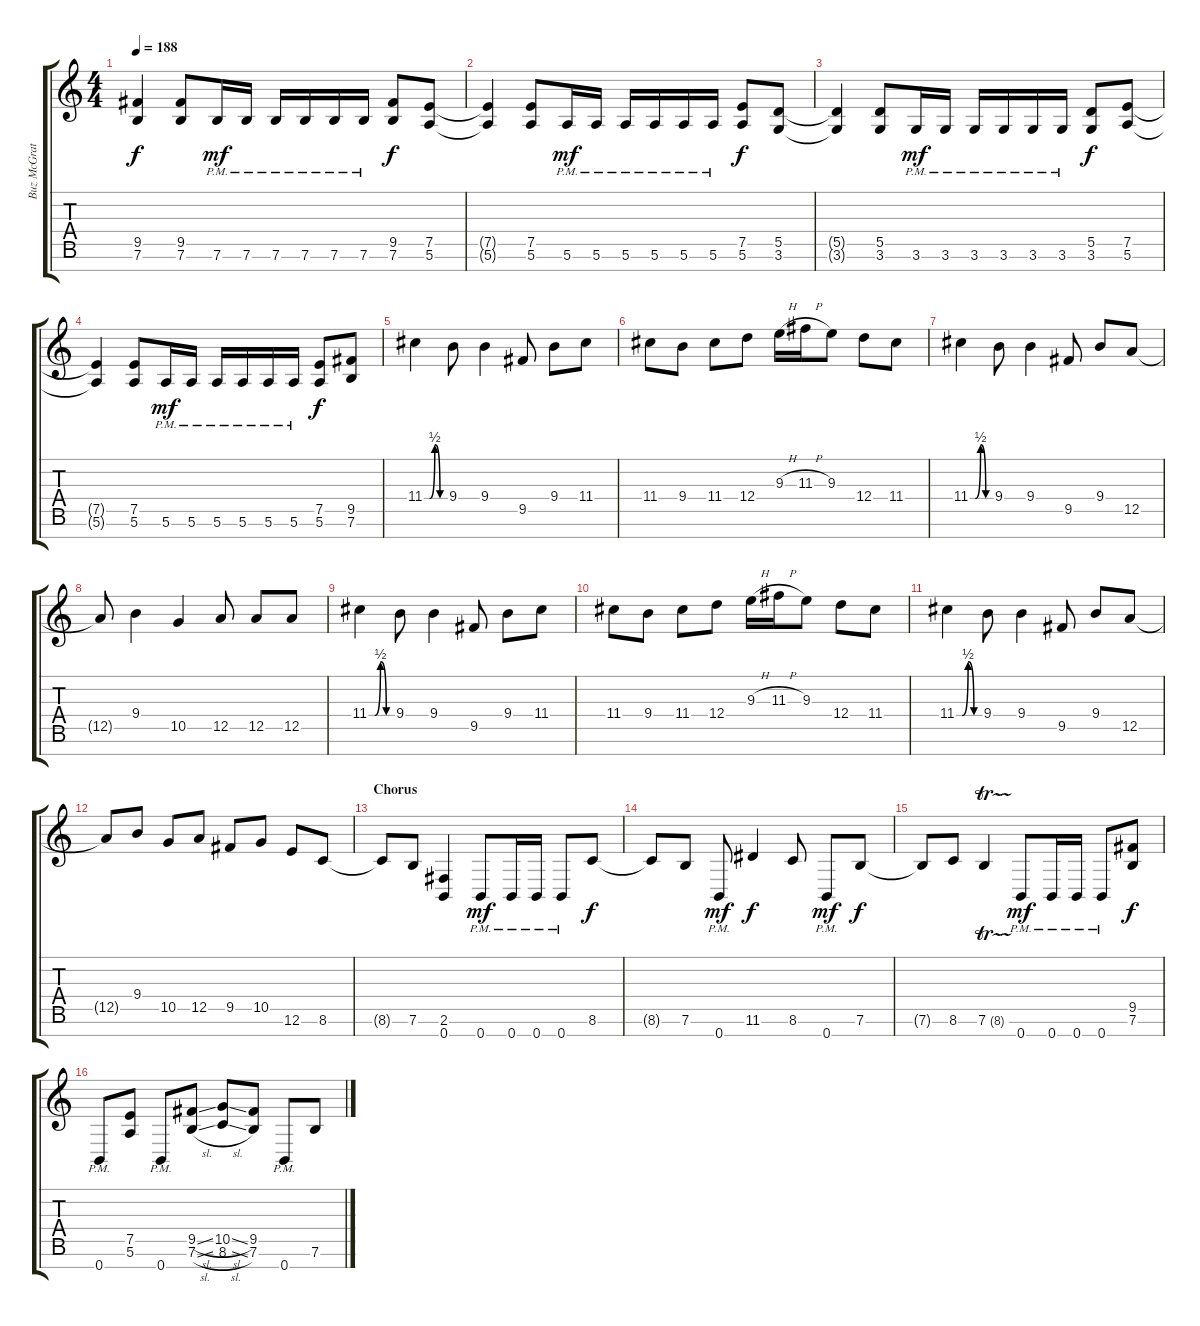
\track ("Buz McGrath" "Buz McGrat") {instrument distortionguitar}
\staff {score tabs}
\tuning (E4 B3 G3 D3 A2 E2 B1) {hide}
\ts (4 4)
\tempo 188
\clef g2
\ks c
(9.5{t} 7.6{t}).4{dy f} (9.5 7.6).8 7.6{pm}.16{dy mf} 7.6{pm}.16 7.6{pm}.16 7.6{pm}.16 7.6{pm}.16 7.6{pm}.16 (9.5 7.6).8{dy f} (7.5 5.6).8 |
(7.5{t} 5.6{t}).4 (7.5 5.6).8 5.6{pm}.16{dy mf} 5.6{pm}.16 5.6{pm}.16 5.6{pm}.16 5.6{pm}.16 5.6{pm}.16 (7.5 5.6).8{dy f} (5.5 3.6).8 |
(5.5{t} 3.6{t}).4 (5.5 3.6).8 3.6{pm}.16{dy mf} 3.6{pm}.16 3.6{pm}.16 3.6{pm}.16 3.6{pm}.16 3.6{pm}.16 (5.5 3.6).8{dy f} (7.5 5.6).8 |
(7.5{t} 5.6{t}).4 (7.5 5.6).8 5.6{pm}.16{dy mf} 5.6{pm}.16 5.6{pm}.16 5.6{pm}.16 5.6{pm}.16 5.6{pm}.16 (7.5 5.6).8{dy f} (9.5 7.6).8 |
11.4{be (custom 0 0 15 0 30 2 45 0 60 0)}.4 9.4.8 9.4.4 9.5.8 9.4.8 11.4.8 |
11.4.8 9.4.8 11.4.8 12.4.8 9.3{h}.16 11.3{h}.16 9.3.8 12.4.8 11.4.8 |
11.4{be (custom 0 0 15 0 30 2 45 0 60 0)}.4 9.4.8 9.4.4 9.5.8 9.4.8 12.5.8 |
12.5{t}.8 9.4.4 10.5.4 12.5.8 12.5.8 12.5.8 |
11.4{be (custom 0 0 15 0 30 2 45 0 60 0)}.4 9.4.8 9.4.4 9.5.8 9.4.8 11.4.8 |
11.4.8 9.4.8 11.4.8 12.4.8 9.3{h}.16 11.3{h}.16 9.3.8 12.4.8 11.4.8 |
11.4{be (custom 0 0 15 0 30 2 45 0 60 0)}.4 9.4.8 9.4.4 9.5.8 9.4.8 12.5.8 |
12.5{t}.8 9.4.8 10.5.8 12.5.8 9.5.8 10.5.8 12.6.8 8.6.8{volume 14} |
\section ("" "Chorus")
8.6{t}.8 7.6.8 (2.6 0.7).4 0.7{pm}.8{dy mf} 0.7{pm}.16 0.7{pm}.16 0.7{pm}.8 8.6.8{dy f} |
8.6{t}.8 7.6.8 0.7{pm}.8{dy mf} 11.6.4{dy f} 8.6.8 0.7{pm}.8{dy mf} 7.6.8{dy f} |
7.6{t}.8 8.6.8 7.6{tr (8 16)}.4 0.7{pm}.8{dy mf} 0.7{pm}.16 0.7{pm}.16 0.7{pm}.8 (9.5 7.6).8{dy f} |
0.7{pm}.8 (7.5 5.6).8 0.7{pm}.8 (9.5{sl} 7.6{sl}).8 (10.5{sl} 8.6{sl}).8 (9.5 7.6).8 0.7{pm}.8 7.6.8
